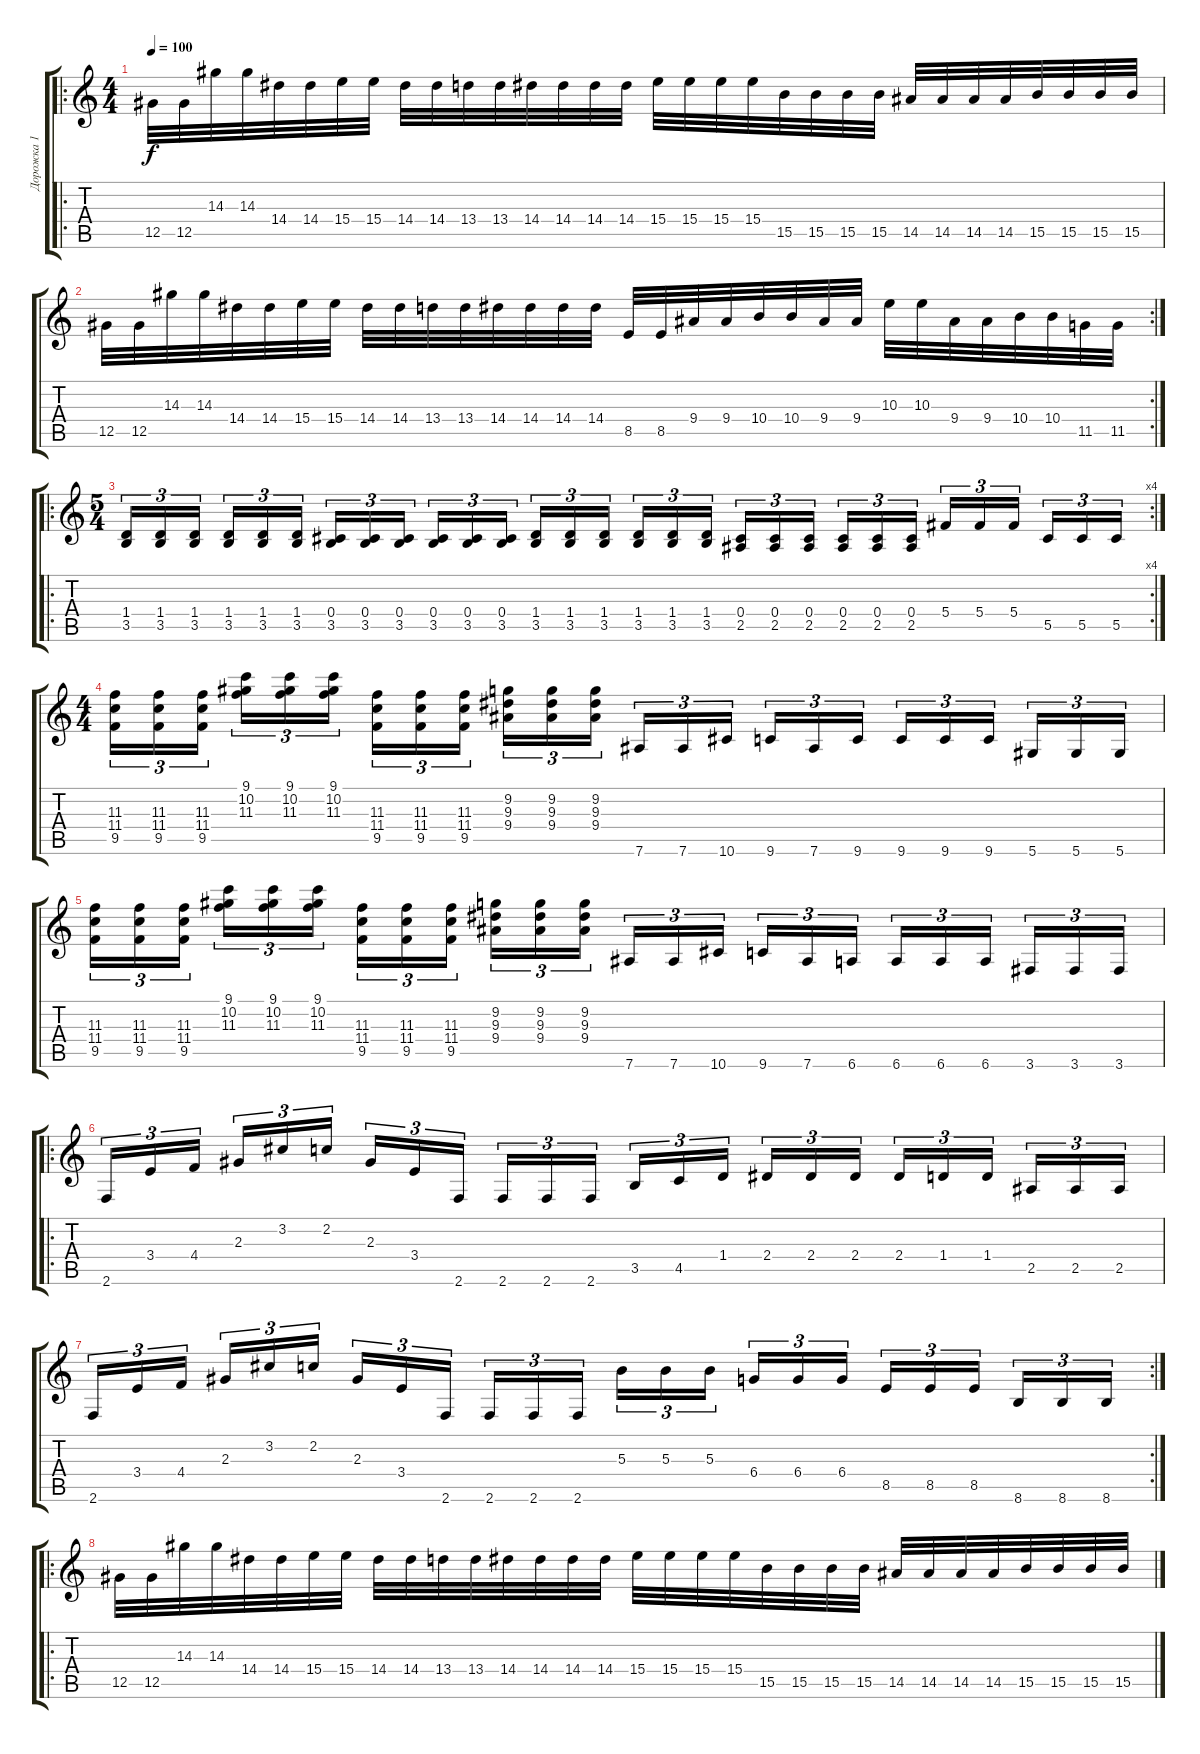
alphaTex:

\track ("Дорожка 1" "Дорожка 1") {instrument distortionguitar}
\staff {score tabs}
\tuning (Eb4 Bb3 Gb3 Db3 Ab2 Eb2) {hide}
\ro
\ts (4 4)
\tempo 100
\clef g2
\ks c
12.5.32{dy f instrument distortionguitar} 12.5.32 14.3.32 14.3.32 14.4.32 14.4.32 15.4.32 15.4.32 14.4.32 14.4.32 13.4.32 13.4.32 14.4.32 14.4.32 14.4.32 14.4.32 15.4.32 15.4.32 15.4.32 15.4.32 15.5.32 15.5.32 15.5.32 15.5.32 14.5.32 14.5.32 14.5.32 14.5.32 15.5.32 15.5.32 15.5.32 15.5.32 |
\rc 2
12.5.32 12.5.32 14.3.32 14.3.32 14.4.32 14.4.32 15.4.32 15.4.32 14.4.32 14.4.32 13.4.32 13.4.32 14.4.32 14.4.32 14.4.32 14.4.32 8.5.32 8.5.32 9.4.32 9.4.32 10.4.32 10.4.32 9.4.32 9.4.32 10.3.32 10.3.32 9.4.32 9.4.32 10.4.32 10.4.32 11.5.32 11.5.32 |
\ro
\rc 4
\ts (5 4)
(1.4 3.5).16{tu (3 2)} (1.4 3.5).16{tu (3 2)} (1.4 3.5).16{tu (3 2)} (1.4 3.5).16{tu (3 2)} (1.4 3.5).16{tu (3 2)} (1.4 3.5).16{tu (3 2)} (0.4 3.5).16{tu (3 2)} (0.4 3.5).16{tu (3 2)} (0.4 3.5).16{tu (3 2)} (0.4 3.5).16{tu (3 2)} (0.4 3.5).16{tu (3 2)} (0.4 3.5).16{tu (3 2)} (1.4 3.5).16{tu (3 2)} (1.4 3.5).16{tu (3 2)} (1.4 3.5).16{tu (3 2)} (1.4 3.5).16{tu (3 2)} (1.4 3.5).16{tu (3 2)} (1.4 3.5).16{tu (3 2)} (0.4 2.5).16{tu (3 2)} (0.4 2.5).16{tu (3 2)} (0.4 2.5).16{tu (3 2)} (0.4 2.5).16{tu (3 2)} (0.4 2.5).16{tu (3 2)} (0.4 2.5).16{tu (3 2)} 5.4.16{tu (3 2)} 5.4.16{tu (3 2)} 5.4.16{tu (3 2)} 5.5.16{tu (3 2)} 5.5.16{tu (3 2)} 5.5.16{tu (3 2)} |
\ts (4 4)
(11.3 11.4 9.5).16{tu (3 2)} (11.3 11.4 9.5).16{tu (3 2)} (11.3 11.4 9.5).16{tu (3 2)} (9.1 10.2 11.3).16{tu (3 2)} (9.1 10.2 11.3).16{tu (3 2)} (9.1 10.2 11.3).16{tu (3 2)} (11.3 11.4 9.5).16{tu (3 2)} (11.3 11.4 9.5).16{tu (3 2)} (11.3 11.4 9.5).16{tu (3 2)} (9.2 9.3 9.4).16{tu (3 2)} (9.2 9.3 9.4).16{tu (3 2)} (9.2 9.3 9.4).16{tu (3 2)} 7.6.16{tu (3 2)} 7.6.16{tu (3 2)} 10.6.16{tu (3 2)} 9.6.16{tu (3 2)} 7.6.16{tu (3 2)} 9.6.16{tu (3 2)} 9.6.16{tu (3 2)} 9.6.16{tu (3 2)} 9.6.16{tu (3 2)} 5.6.16{tu (3 2)} 5.6.16{tu (3 2)} 5.6.16{tu (3 2)} |
(11.3 11.4 9.5).16{tu (3 2)} (11.3 11.4 9.5).16{tu (3 2)} (11.3 11.4 9.5).16{tu (3 2)} (9.1 10.2 11.3).16{tu (3 2)} (9.1 10.2 11.3).16{tu (3 2)} (9.1 10.2 11.3).16{tu (3 2)} (11.3 11.4 9.5).16{tu (3 2)} (11.3 11.4 9.5).16{tu (3 2)} (11.3 11.4 9.5).16{tu (3 2)} (9.2 9.3 9.4).16{tu (3 2)} (9.2 9.3 9.4).16{tu (3 2)} (9.2 9.3 9.4).16{tu (3 2)} 7.6.16{tu (3 2)} 7.6.16{tu (3 2)} 10.6.16{tu (3 2)} 9.6.16{tu (3 2)} 7.6.16{tu (3 2)} 6.6.16{tu (3 2)} 6.6.16{tu (3 2)} 6.6.16{tu (3 2)} 6.6.16{tu (3 2)} 3.6.16{tu (3 2)} 3.6.16{tu (3 2)} 3.6.16{tu (3 2)} |
\ro
2.6.16{tu (3 2)} 3.4.16{tu (3 2)} 4.4.16{tu (3 2)} 2.3.16{tu (3 2)} 3.2.16{tu (3 2)} 2.2.16{tu (3 2)} 2.3.16{tu (3 2)} 3.4.16{tu (3 2)} 2.6.16{tu (3 2)} 2.6.16{tu (3 2)} 2.6.16{tu (3 2)} 2.6.16{tu (3 2)} 3.5.16{tu (3 2)} 4.5.16{tu (3 2)} 1.4.16{tu (3 2)} 2.4.16{tu (3 2)} 2.4.16{tu (3 2)} 2.4.16{tu (3 2)} 2.4.16{tu (3 2)} 1.4.16{tu (3 2)} 1.4.16{tu (3 2)} 2.5.16{tu (3 2)} 2.5.16{tu (3 2)} 2.5.16{tu (3 2)} |
\rc 2
2.6.16{tu (3 2)} 3.4.16{tu (3 2)} 4.4.16{tu (3 2)} 2.3.16{tu (3 2)} 3.2.16{tu (3 2)} 2.2.16{tu (3 2)} 2.3.16{tu (3 2)} 3.4.16{tu (3 2)} 2.6.16{tu (3 2)} 2.6.16{tu (3 2)} 2.6.16{tu (3 2)} 2.6.16{tu (3 2)} 5.3.16{tu (3 2)} 5.3.16{tu (3 2)} 5.3.16{tu (3 2)} 6.4.16{tu (3 2)} 6.4.16{tu (3 2)} 6.4.16{tu (3 2)} 8.5.16{tu (3 2)} 8.5.16{tu (3 2)} 8.5.16{tu (3 2)} 8.6.16{tu (3 2)} 8.6.16{tu (3 2)} 8.6.16{tu (3 2)} |
\ro
12.5.32 12.5.32 14.3.32 14.3.32 14.4.32 14.4.32 15.4.32 15.4.32 14.4.32 14.4.32 13.4.32 13.4.32 14.4.32 14.4.32 14.4.32 14.4.32 15.4.32 15.4.32 15.4.32 15.4.32 15.5.32 15.5.32 15.5.32 15.5.32 14.5.32 14.5.32 14.5.32 14.5.32 15.5.32 15.5.32 15.5.32 15.5.32
